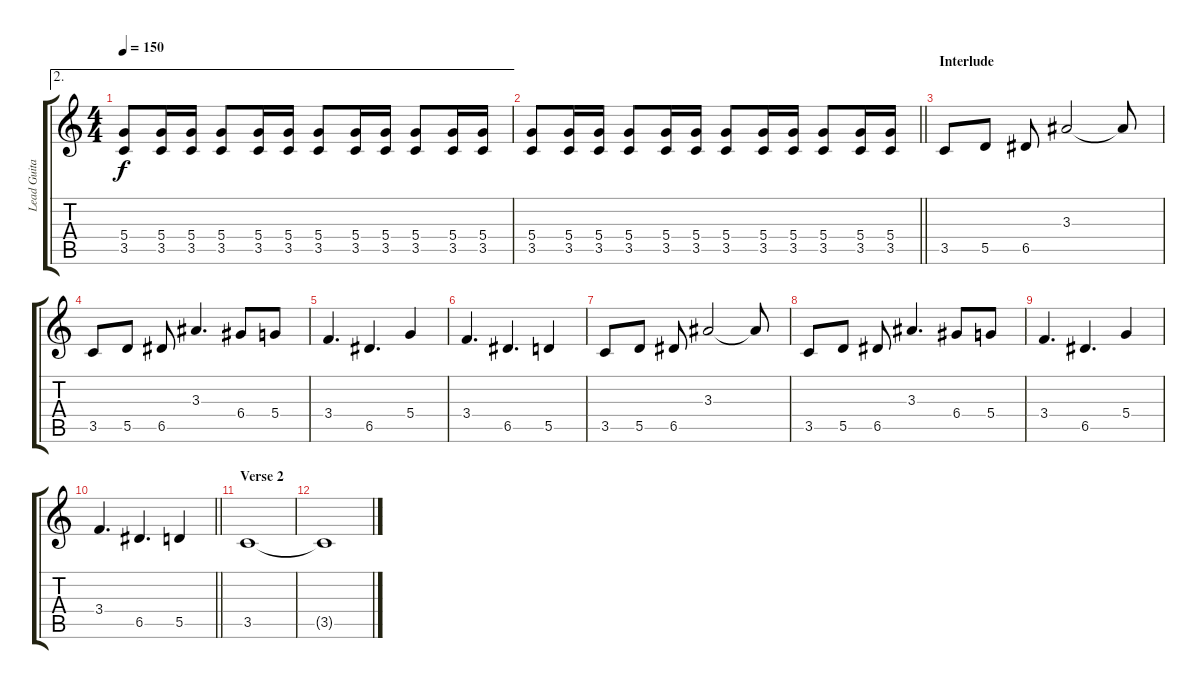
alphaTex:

\track ("Lead Guitar" "Lead Guita") {instrument overdrivenguitar}
\staff {score tabs}
\tuning (E4 B3 G3 D3 A2 E2) {hide}
\ae 2
\ts (4 4)
\tempo 150
\clef g2
\ks c
(5.4 3.5).8{dy f} (5.4 3.5).16 (5.4 3.5).16 (5.4 3.5).8 (5.4 3.5).16 (5.4 3.5).16 (5.4 3.5).8 (5.4 3.5).16 (5.4 3.5).16 (5.4 3.5).8 (5.4 3.5).16 (5.4 3.5).16 |
\barLineRight lightlight
(5.4 3.5).8 (5.4 3.5).16 (5.4 3.5).16 (5.4 3.5).8 (5.4 3.5).16 (5.4 3.5).16 (5.4 3.5).8 (5.4 3.5).16 (5.4 3.5).16 (5.4 3.5).8 (5.4 3.5).16 (5.4 3.5).16 |
\section ("" "Interlude")
3.5.8 5.5.8 6.5.8 3.3.2 3.3{t}.8 |
3.5.8 5.5.8 6.5.8 3.3.4{d} 6.4.8 5.4.8 |
3.4.4{d} 6.5.4{d} 5.4.4 |
3.4.4{d} 6.5.4{d} 5.5.4 |
3.5.8 5.5.8 6.5.8 3.3.2 3.3{t}.8 |
3.5.8 5.5.8 6.5.8 3.3.4{d} 6.4.8 5.4.8 |
3.4.4{d} 6.5.4{d} 5.4.4 |
\barLineRight lightlight
3.4.4{d} 6.5.4{d} 5.5.4 |
\section ("" "Verse 2")
3.5.1 |
3.5{t}.1
